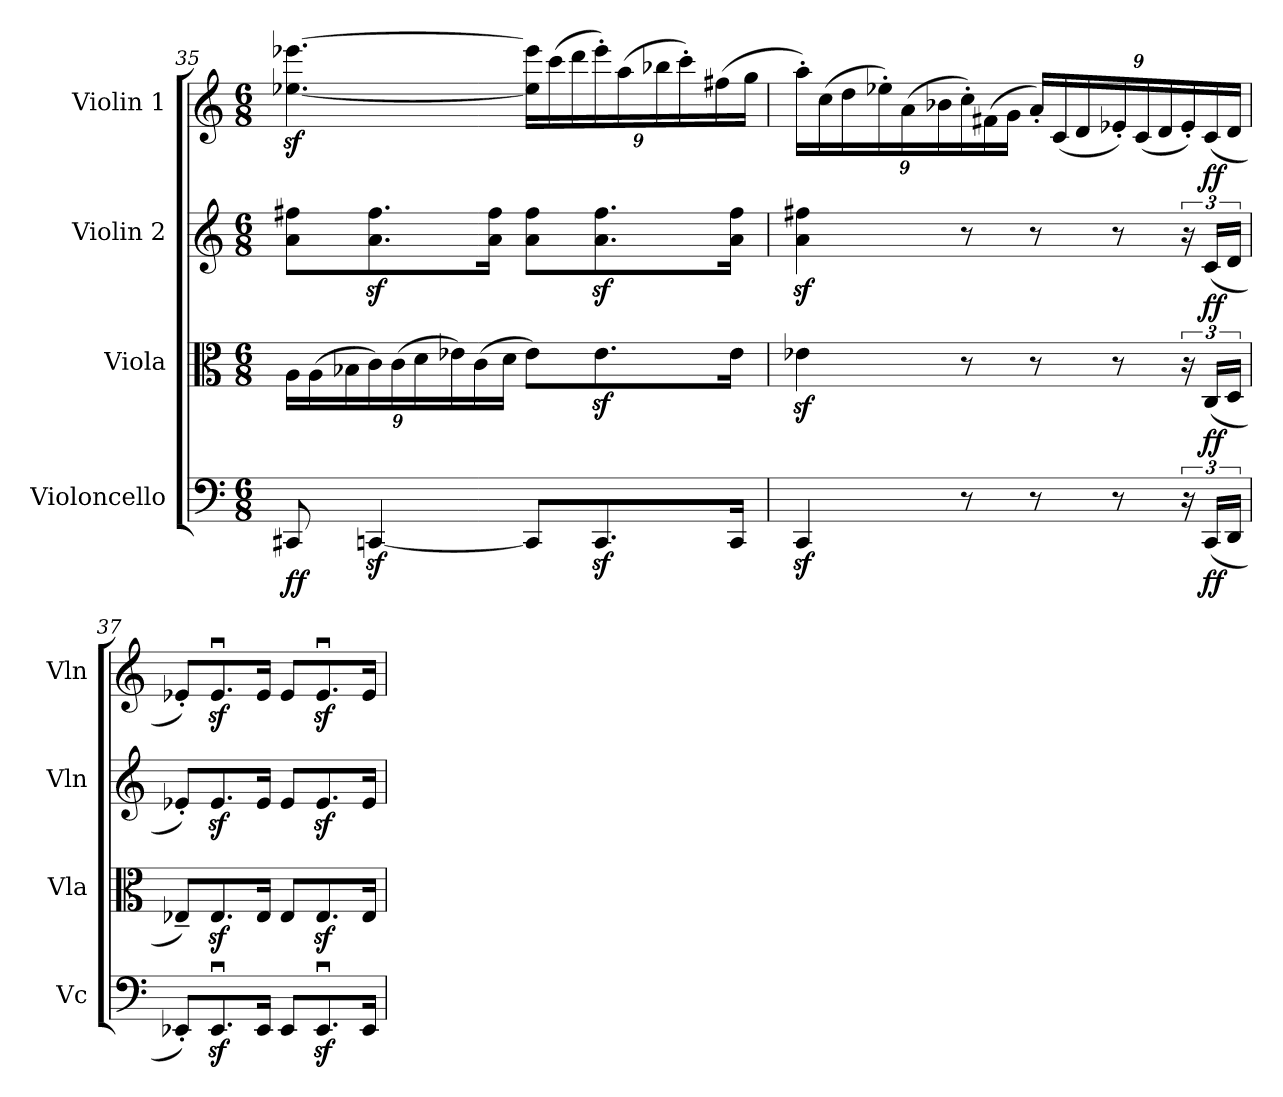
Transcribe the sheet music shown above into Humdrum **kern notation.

**kern	**dynam	**kern	**dynam	**kern	**dynam	**kern	**dynam
*part4	*part4	*part3	*part3	*part2	*part2	*part1	*part1
*staff4	*staff4	*staff3	*staff3	*staff2	*staff2	*staff1	*staff1
*I"Violoncello	*	*I"Viola	*	*I"Violin 2	*	*I"Violin 1	*
*I'Vc	*	*I'Vla	*	*I'Vln	*	*I'Vln	*
!!LO:LB:g=z
*clefF4	*	*clefC3	*	*clefG2	*	*clefG2	*
*k[]	*	*k[]	*	*k[]	*	*k[]	*
*M6/8	*	*M6/8	*	*M6/8	*	*M6/8	*
*	*	*Xbrackettup	*	*	*	*	*
=35	=35	=35	=35	=35	=35	=35	=35
!	!LO:DY:b	!	!	!	!	!	!
8CC#X/	ff	24A\LL	.	8a\ 8ff#X\L	.	[4.ee-X\z< [4.eee-X\z<	.
.	.	(24A\	.	.	.	.	.
.	.	24B-X\	.	.	.	.	.
[4CCnz</	.	24c\)	.	8.a\z< 8.ff#\z<	.	.	.
.	.	(24c\	.	.	.	.	.
.	.	24d\	.	.	.	.	.
.	.	24e-X\)	.	.	.	.	.
.	.	(24c\	.	.	.	.	.
.	.	.	.	16a\ 16ff#\Jk	.	.	.
.	.	24d\JJ	.	.	.	.	.
8CC/L]	.	8e-\L)	.	8a\ 8ff#\L	.	24ee-\] 24eee-\]LL	.
.	.	.	.	.	.	(24ccc\	.
.	.	.	.	.	.	24ddd\	.
*	*	*	*	*	*	*Xbrackettup	*
8.CCz</	.	8.e-z<\	.	8.a\z< 8.ff#\z<	.	24eee-'\)	.
.	.	.	.	.	.	(24aa\	.
.	.	.	.	.	.	24bb-X\	.
.	.	.	.	.	.	24ccc'\)	.
.	.	.	.	.	.	(24ff#X\	.
16CC/Jk	.	16e-\Jk	.	16a\ 16ff#\Jk	.	.	.
.	.	.	.	.	.	24gg\JJ	.
=36	=36	=36	=36	=36	=36	=36	=36
4CCz</	.	4e-Xz<\	.	4a\z< 4ff#X\z<	.	24aa'\LL)	.
.	.	.	.	.	.	(24cc\	.
.	.	.	.	.	.	24dd\	.
.	.	.	.	.	.	24ee-X'\)	.
.	.	.	.	.	.	(24a\	.
.	.	.	.	.	.	24b-X\	.
8r	.	8r	.	8r	.	24cc'\)	.
.	.	.	.	.	.	(24f#X\	.
.	.	.	.	.	.	24g\JJ	.
8r	.	8r	.	8r	.	24a'/LL)	.
.	.	.	.	.	.	(24c/	.
.	.	.	.	.	.	24d/	.
8r	.	8r	.	8r	.	24e-X'/)	.
.	.	.	.	.	.	(24c/	.
.	.	.	.	.	.	24d/	.
*	*	*brackettup	*	*	*	*	*
24r	.	24r	.	24r	.	24e-'/)	.
!	!LO:DY:b	!	!LO:DY:b	!	!LO:DY:b	!	!LO:DY:b
(24CC/LL	ff	(24C/LL	ff	(24c/LL	ff	(24c/	ff
24DD/JJ	.	24D/JJ	.	24d/JJ	.	24d/JJ	.
!!LO:LB:g=z
=37	=37	=37	=37	=37	=37	=37	=37
8EE-X'/L)	.	8E-X~/L)	.	8e-X'/L)	.	8e-X'/L)	.
8.EE-z<u/	.	8.E-z</	.	8.e-z</	.	8.e-z<u/	.
16EE-/Jk	.	16E-/Jk	.	16e-/Jk	.	16e-/Jk	.
8EE-/L	.	8E-/L	.	8e-/L	.	8e-/L	.
8.EE-z<u/	.	8.E-z</	.	8.e-z</	.	8.e-z<u/	.
16EE-/Jk	.	16E-/Jk	.	16e-/Jk	.	16e-/Jk	.
=	=	=	=	=	=	=	=
*-	*-	*-	*-	*-	*-	*-	*-
